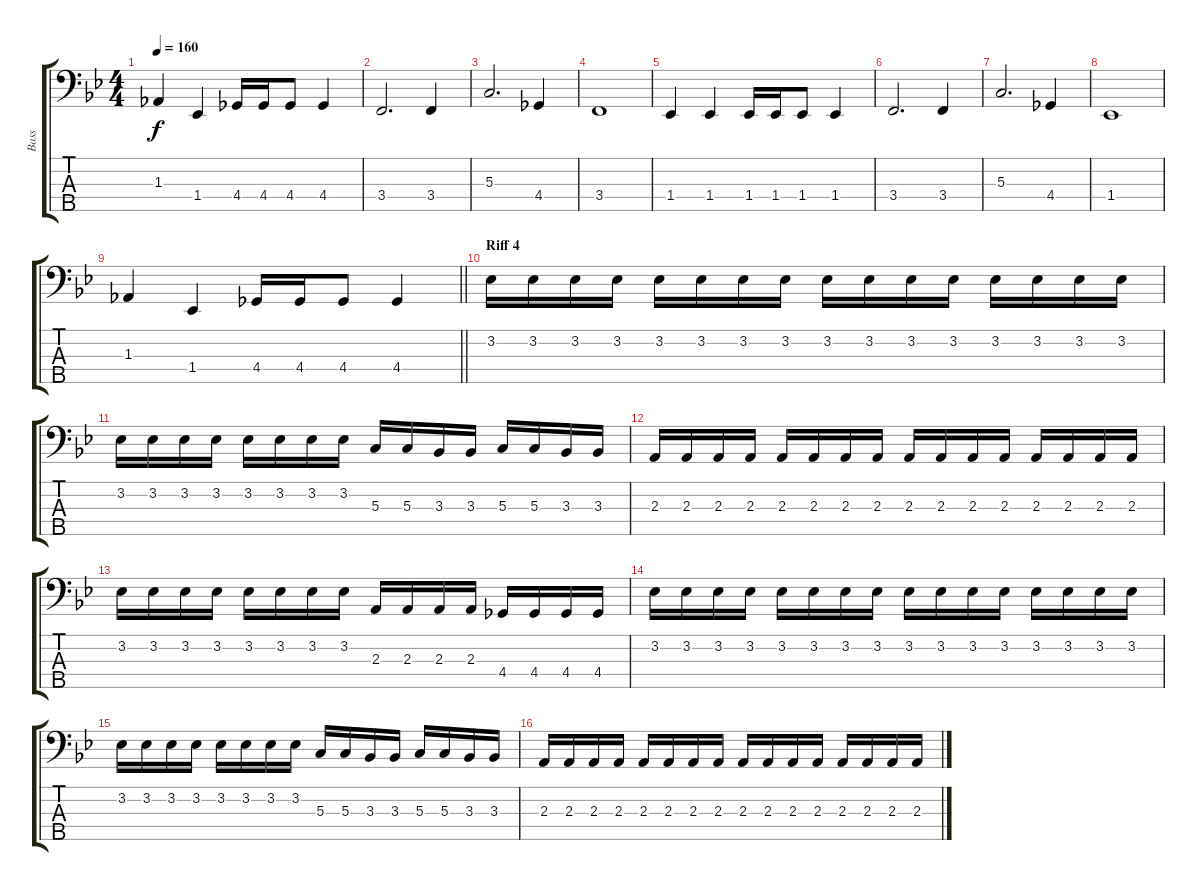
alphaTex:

\track ("Bass" "Bass") {instrument electricbassfinger}
\staff {score tabs}
\tuning (F2 C2 G1 D1 A0) {hide}
\ts (4 4)
\tempo 160
\clef f4
\ks bb
1.3.4{dy f} 1.4.4 4.4.16 4.4.16 4.4.8 4.4.4 |
3.4.2{d} 3.4.4 |
5.3.2{d} 4.4.4 |
3.4.1 |
1.4.4 1.4.4 1.4.16 1.4.16 1.4.8 1.4.4 |
3.4.2{d} 3.4.4 |
5.3.2{d} 4.4.4 |
1.4.1 |
\barLineRight lightlight
1.3.4 1.4.4 4.4.16 4.4.16 4.4.8 4.4.4 |
\section ("" "Riff 4")
3.2.16 3.2.16 3.2.16 3.2.16 3.2.16 3.2.16 3.2.16 3.2.16 3.2.16 3.2.16 3.2.16 3.2.16 3.2.16 3.2.16 3.2.16 3.2.16 |
3.2.16 3.2.16 3.2.16 3.2.16 3.2.16 3.2.16 3.2.16 3.2.16 5.3.16 5.3.16 3.3.16 3.3.16 5.3.16 5.3.16 3.3.16 3.3.16 |
2.3.16 2.3.16 2.3.16 2.3.16 2.3.16 2.3.16 2.3.16 2.3.16 2.3.16 2.3.16 2.3.16 2.3.16 2.3.16 2.3.16 2.3.16 2.3.16 |
3.2.16 3.2.16 3.2.16 3.2.16 3.2.16 3.2.16 3.2.16 3.2.16 2.3.16 2.3.16 2.3.16 2.3.16 4.4.16 4.4.16 4.4.16 4.4.16 |
3.2.16 3.2.16 3.2.16 3.2.16 3.2.16 3.2.16 3.2.16 3.2.16 3.2.16 3.2.16 3.2.16 3.2.16 3.2.16 3.2.16 3.2.16 3.2.16 |
3.2.16 3.2.16 3.2.16 3.2.16 3.2.16 3.2.16 3.2.16 3.2.16 5.3.16 5.3.16 3.3.16 3.3.16 5.3.16 5.3.16 3.3.16 3.3.16 |
2.3.16 2.3.16 2.3.16 2.3.16 2.3.16 2.3.16 2.3.16 2.3.16 2.3.16 2.3.16 2.3.16 2.3.16 2.3.16 2.3.16 2.3.16 2.3.16
